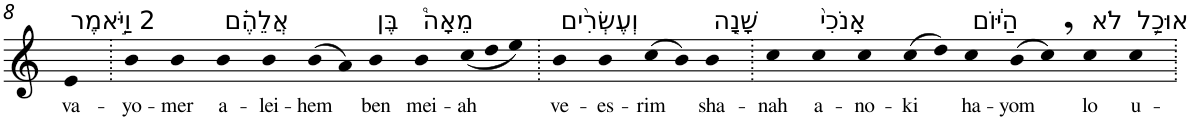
**kern	**text
*part1	*part1
*staff1	*staff1
*I"Piano	*
*I'Pno	*
!!LO:PB:g=z
*clefG2	*
*k[]	*
=8	=8
!LO:TX:a:t=2 וַיֹּ֣אמֶר	!
!	!LO:LY:b
4e	va-
=9.	=9.
!	!LO:LY:b
4b	-yo-
!	!LO:LY:b
4b	-mer
!LO:TX:a:t=אֲלֵהֶ֗ם	!
!	!LO:LY:b
4b	a-
!	!LO:LY:b
4b	-lei-
!	!LO:LY:b
(8b	-hem
8a)	.
!LO:TX:a:t=בֶּן	!
!	!LO:LY:b
4b	ben
!LO:TX:a:t=מֵאָה֩	!
!	!LO:LY:b
4b	mei-
*Xtuplet	*
!	!LO:LY:b
(<12cc	-ah
12dd	.
12ee)	.
=10.	=10.
!LO:TX:a:t=וְעֶשְׂרִ֨ים	!
!	!LO:LY:b
4b	ve-
!	!LO:LY:b
4b	-es-
!	!LO:LY:b
(8cc	-rim
8b)	.
!LO:TX:a:t=שָׁנָ֤ה	!
!	!LO:LY:b
4b	sha-
=11.	=11.
!	!LO:LY:b
4cc	-nah
!LO:TX:a:t=אָנֹכִי֙	!
!	!LO:LY:b
4cc	a-
!	!LO:LY:b
4cc	-no-
!	!LO:LY:b
(8cc	-ki
8dd)	.
!LO:TX:a:t=הַיּ֔וֹם	!
!	!LO:LY:b
4cc	ha-
!	!LO:LY:b
(8b	-yom
8cc,)	.
!LO:TX:a:t=לֹא	!
!	!LO:LY:b
4cc	lo
!LO:TX:a:t=אוּכַ֥ל	!
!	!LO:LY:b
4cc	u-
=.	=.
*-	*-
